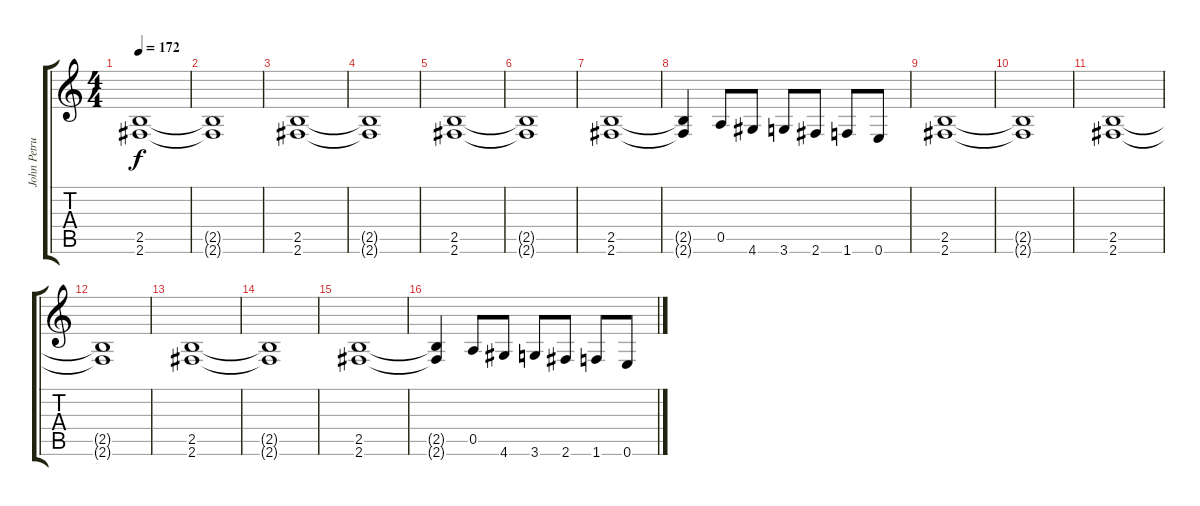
\track ("John Petrucci" "John Petru") {instrument distortionguitar}
\staff {score tabs}
\tuning (E4 B3 G3 D3 A2 E2) {hide}
\ts (4 4)
\tempo 172
\clef g2
\ks c
(2.5 2.6).1{dy f} |
(2.5{t} 2.6{t}).1 |
(2.5 2.6).1 |
(2.5{t} 2.6{t}).1 |
(2.5 2.6).1 |
(2.5{t} 2.6{t}).1 |
(2.5 2.6).1 |
(2.5{t} 2.6{t}).4 0.5.8 4.6.8 3.6.8 2.6.8 1.6.8 0.6.8 |
(2.5 2.6).1 |
(2.5{t} 2.6{t}).1 |
(2.5 2.6).1 |
(2.5{t} 2.6{t}).1 |
(2.5 2.6).1 |
(2.5{t} 2.6{t}).1 |
(2.5 2.6).1 |
(2.5{t} 2.6{t}).4 0.5.8 4.6.8 3.6.8 2.6.8 1.6.8 0.6.8
